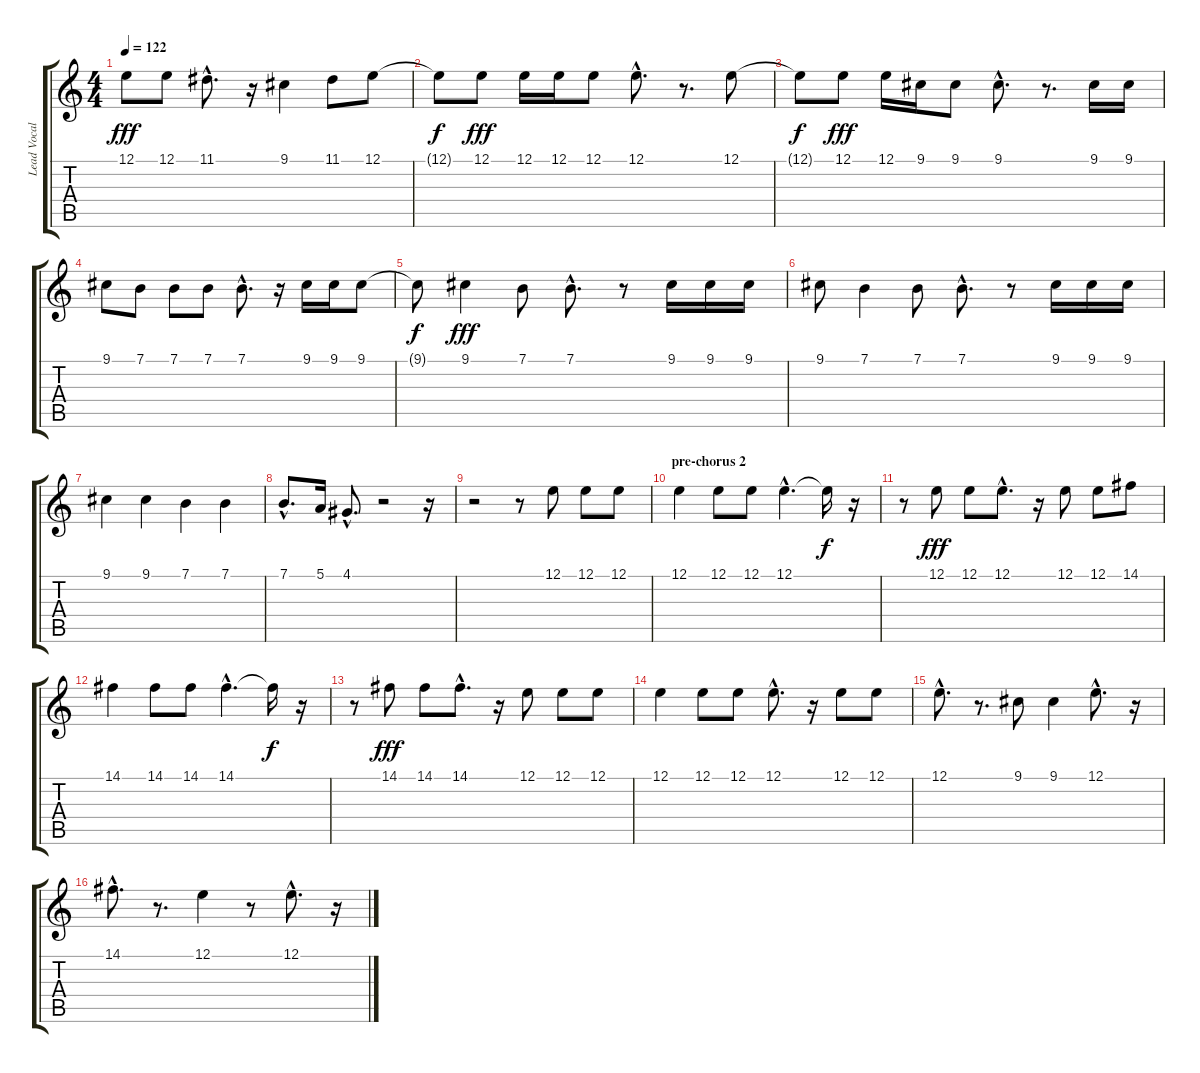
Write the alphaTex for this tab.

\track ("Lead Vocals" "Lead Vocal") {instrument accordion}
\staff {score tabs}
\tuning (E4 B3 G3 D3 A2 E2) {hide}
\ts (4 4)
\tempo 122
\clef g2
\ks c
12.1.8{dy fff} 12.1.8 11.1{hac}.8{d} r.16 9.1.4 11.1.8 12.1.8 |
12.1{t}.8{dy f} 12.1.8{dy fff} 12.1.16 12.1.16 12.1.8 12.1{hac}.8{d} r.8{d} 12.1.8 |
12.1{t}.8{dy f} 12.1.8{dy fff} 12.1.16 9.1.16 9.1.8 9.1{hac}.8{d} r.8{d} 9.1.16 9.1.16 |
9.1.8 7.1.8 7.1.8 7.1.8 7.1{hac}.8{d} r.16 9.1.16 9.1.16 9.1.8 |
9.1{t}.8{dy f} 9.1.4{dy fff} 7.1.8 7.1{hac}.8{d} r.8 9.1.16 9.1.16 9.1.16 |
9.1.8 7.1.4 7.1.8 7.1{hac}.8{d} r.8 9.1.16 9.1.16 9.1.16 |
9.1.4 9.1.4 7.1.4 7.1.4 |
7.1{hac}.8{d} 5.1.16 4.1{hac}.8{d} r.2 r.16 |
r.2 r.8 12.1.8 12.1.8 12.1.8 |
\section ("" "pre-chorus 2")
12.1.4 12.1.8 12.1.8 12.1{hac}.4{d} 12.1{t}.16{dy f} r.16 |
r.8 12.1.8{dy fff} 12.1.8 12.1{hac}.8{d} r.16 12.1.8 12.1.8 14.1.8 |
14.1.4 14.1.8 14.1.8 14.1{hac}.4{d} 14.1{t}.16{dy f} r.16 |
r.8 14.1.8{dy fff} 14.1.8 14.1{hac}.8{d} r.16 12.1.8 12.1.8 12.1.8 |
12.1.4 12.1.8 12.1.8 12.1{hac}.8{d} r.16 12.1.8 12.1.8 |
12.1{hac}.8{d} r.8{d} 9.1.8 9.1.4 12.1{hac}.8{d} r.16 |
14.1{hac}.8{d} r.8{d} 12.1.4 r.8 12.1{hac}.8{d} r.16
